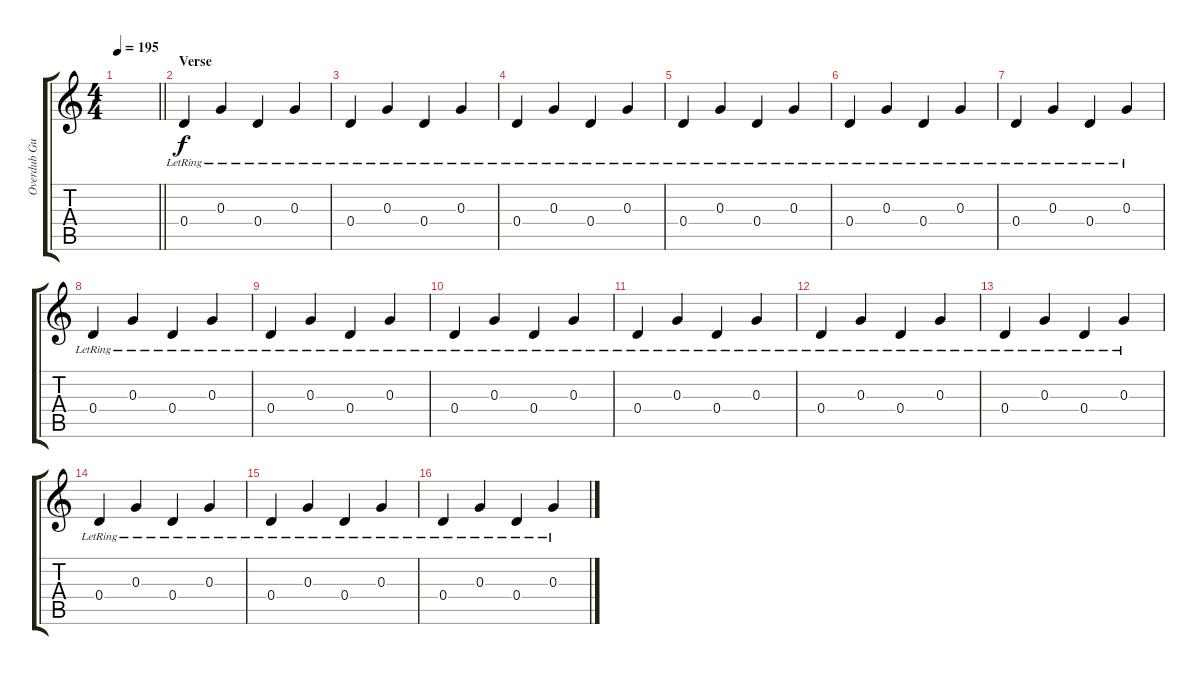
\track ("Overdub Guitar" "Overdub Gu") {instrument acousticguitarsteel}
\staff {score tabs}
\tuning (E4 B3 G3 D3 A2 E2) {hide}
\ts (4 4)
\tempo 195
\clef g2
\barLineRight lightlight
\ks c
|
\section ("" "Verse")
0.4{lr}.4 0.3{lr}.4 0.4{lr}.4 0.3{lr}.4 |
0.4{lr}.4 0.3{lr}.4 0.4{lr}.4 0.3{lr}.4 |
0.4{lr}.4 0.3{lr}.4 0.4{lr}.4 0.3{lr}.4 |
0.4{lr}.4 0.3{lr}.4 0.4{lr}.4 0.3{lr}.4 |
0.4{lr}.4 0.3{lr}.4 0.4{lr}.4 0.3{lr}.4 |
0.4{lr}.4 0.3{lr}.4 0.4{lr}.4 0.3{lr}.4 |
0.4{lr}.4 0.3{lr}.4 0.4{lr}.4 0.3{lr}.4 |
0.4{lr}.4 0.3{lr}.4 0.4{lr}.4 0.3{lr}.4 |
0.4{lr}.4 0.3{lr}.4 0.4{lr}.4 0.3{lr}.4 |
0.4{lr}.4 0.3{lr}.4 0.4{lr}.4 0.3{lr}.4 |
0.4{lr}.4 0.3{lr}.4 0.4{lr}.4 0.3{lr}.4 |
0.4{lr}.4 0.3{lr}.4 0.4{lr}.4 0.3{lr}.4 |
0.4{lr}.4 0.3{lr}.4 0.4{lr}.4 0.3{lr}.4 |
0.4{lr}.4 0.3{lr}.4 0.4{lr}.4 0.3{lr}.4 |
0.4{lr}.4 0.3{lr}.4 0.4{lr}.4 0.3{lr}.4
